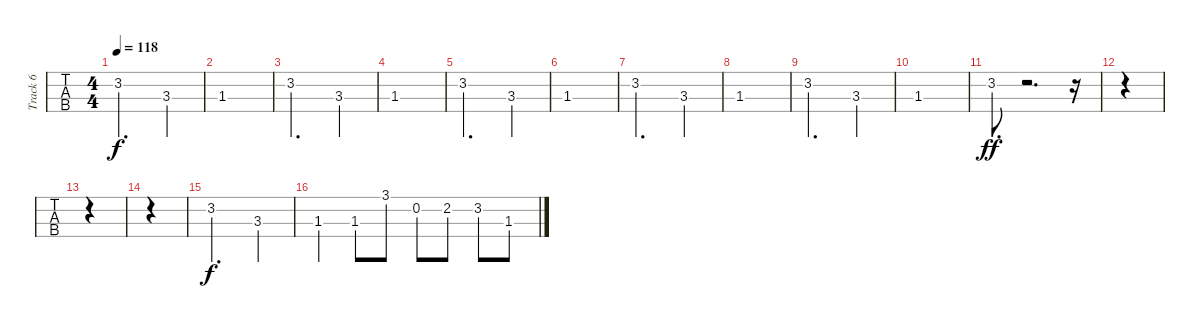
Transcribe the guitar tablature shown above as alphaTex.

\track ("Track 6" "Track 6") {instrument electricbassfinger}
\staff {tabs}
\tuning (G2 D2 A1 E1) {hide}
\ts (4 4)
\tempo 118
\clef f4
\ks c
3.2.2{d dy f} 3.3.4 |
1.3.1 |
3.2.2{d} 3.3.4 |
1.3.1 |
3.2.2{d} 3.3.4 |
1.3.1 |
3.2.2{d} 3.3.4 |
1.3.1 |
3.2.2{d} 3.3.4 |
1.3.1 |
3.2.8{d dy ff} r.2{d} r.16 |
|
|
|
3.2.2{d dy f} 3.3.4 |
1.3.4 1.3.8 3.1.8 0.2.8 2.2.8 3.2.8 1.3.8
